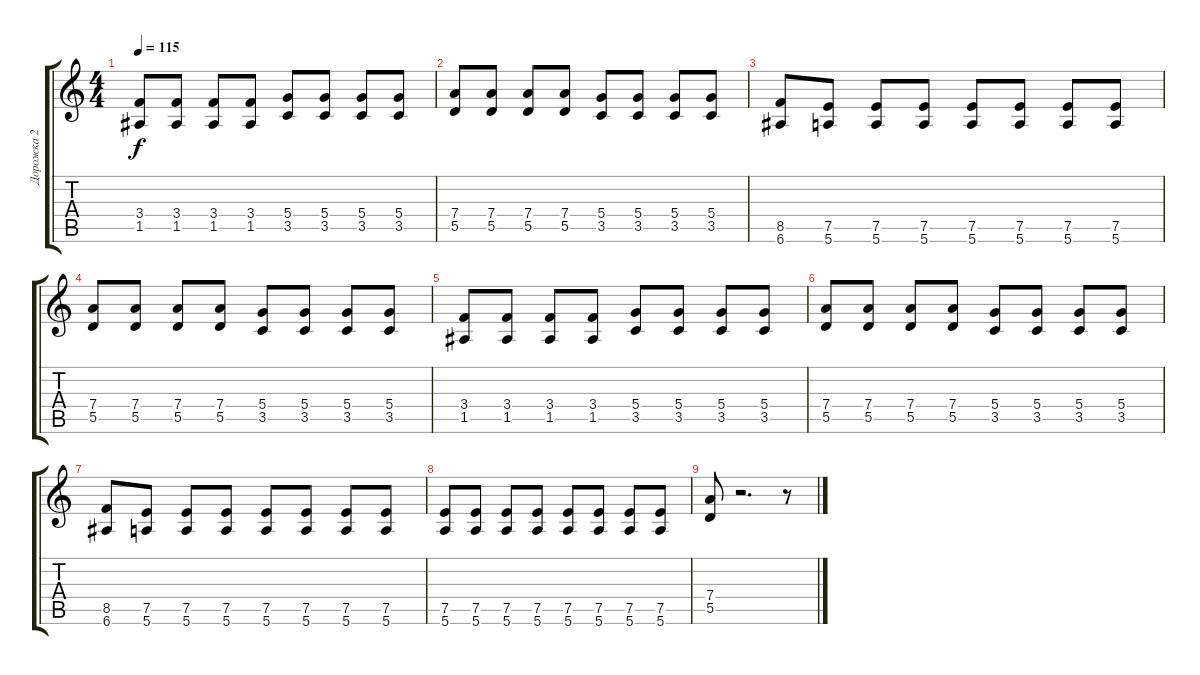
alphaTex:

\track ("Дорожка 2" "Дорожка 2") {instrument distortionguitar}
\staff {score tabs}
\tuning (E4 B3 G3 D3 A2 E2) {hide}
\ts (4 4)
\tempo 115
\clef g2
\ks c
(3.4 1.5).8{dy f} (3.4 1.5).8 (3.4 1.5).8 (3.4 1.5).8 (5.4 3.5).8 (5.4 3.5).8 (5.4 3.5).8 (5.4 3.5).8 |
(7.4 5.5).8 (7.4 5.5).8 (7.4 5.5).8 (7.4 5.5).8 (5.4 3.5).8 (5.4 3.5).8 (5.4 3.5).8 (5.4 3.5).8 |
(8.5 6.6).8 (7.5 5.6).8 (7.5 5.6).8 (7.5 5.6).8 (7.5 5.6).8 (7.5 5.6).8 (7.5 5.6).8 (7.5 5.6).8 |
(7.4 5.5).8 (7.4 5.5).8 (7.4 5.5).8 (7.4 5.5).8 (5.4 3.5).8 (5.4 3.5).8 (5.4 3.5).8 (5.4 3.5).8 |
(3.4 1.5).8 (3.4 1.5).8 (3.4 1.5).8 (3.4 1.5).8 (5.4 3.5).8 (5.4 3.5).8 (5.4 3.5).8 (5.4 3.5).8 |
(7.4 5.5).8 (7.4 5.5).8 (7.4 5.5).8 (7.4 5.5).8 (5.4 3.5).8 (5.4 3.5).8 (5.4 3.5).8 (5.4 3.5).8 |
(8.5 6.6).8 (7.5 5.6).8 (7.5 5.6).8 (7.5 5.6).8 (7.5 5.6).8 (7.5 5.6).8 (7.5 5.6).8 (7.5 5.6).8 |
(7.5 5.6).8 (7.5 5.6).8 (7.5 5.6).8 (7.5 5.6).8 (7.5 5.6).8 (7.5 5.6).8 (7.5 5.6).8 (7.5 5.6).8 |
(7.4 5.5).8 r.2{d} r.8
